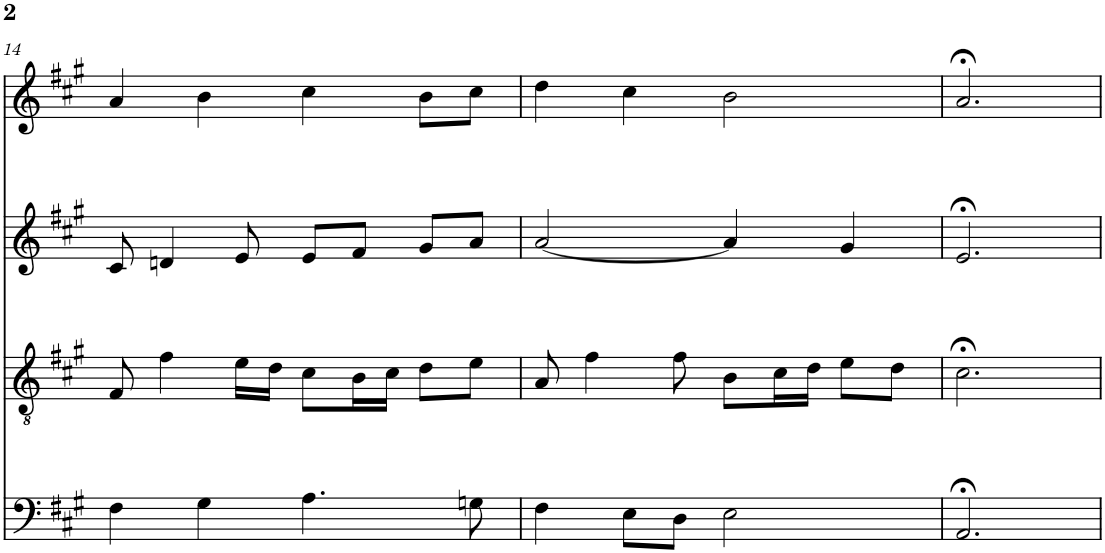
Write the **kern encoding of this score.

**kern	**kern	**kern	**kern
*part4	*part3	*part2	*part1
*staff4	*staff3	*staff2	*staff1
*I"bass	*I"tenor	*I"alto	*I"soprn
!!LO:PB:g=z
*clefF4	*clefGv2	*clefG2	*clefG2
*k[f#c#g#]	*k[f#c#g#]	*k[f#c#g#]	*k[f#c#g#]
*A:	*A:	*A:	*A:
*M4/4	*M4/4	*M4/4	*M4/4
=14	=14	=14	=14
4F#\	8F#/	8c#/	4a/
.	4f#\	4dn/	.
4G#\	.	.	4b\
.	16e\LL	8e/	.
.	16d\JJ	.	.
4.A\	8c#\L	8e/L	4cc#\
.	16B\L	8f#/J	.
.	16c#\JJ	.	.
.	8d\L	8g#/L	8b\L
8Gn\	8e\J	8a/J	8cc#\J
=15	=15	=15	=15
4F#\	8A/	[2a/	4dd\
.	4f#\	.	.
8E\L	.	.	4cc#\
8D\J	8f#\	.	.
2E\	8B\L	4a/]	2b\
.	16c#\L	.	.
.	16d\JJ	.	.
.	8e\L	4g#/	.
.	8d\J	.	.
=16	=16	=16	=16
2.AA;</	2.c#;<\	2.e;</	2.a;</
=	=	=	=
*-	*-	*-	*-
